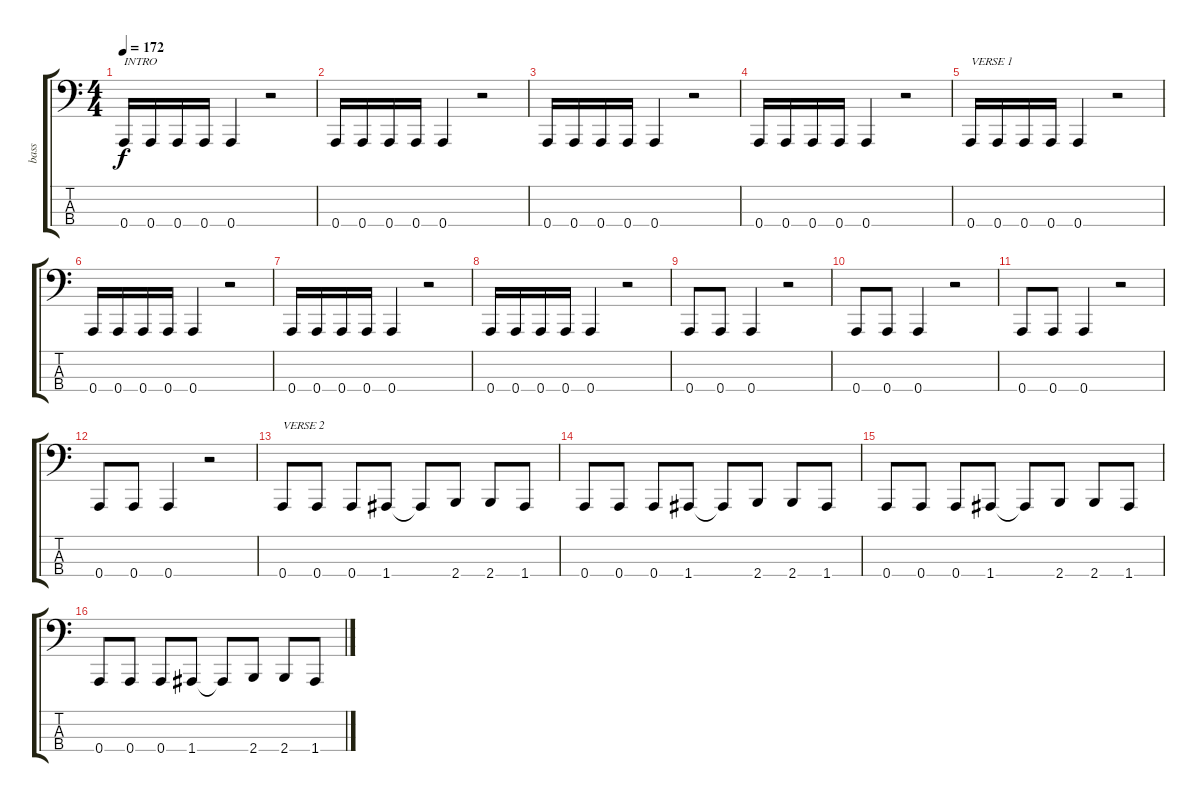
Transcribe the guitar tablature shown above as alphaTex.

\track ("bass" "bass") {instrument slapbass2}
\staff {score tabs}
\tuning (D2 A1 E1 A0) {hide}
\ts (4 4)
\tempo 172
\clef f4
\ks c
0.4.16{txt "INTRO" dy f instrument slapbass2} 0.4.16 0.4.16 0.4.16 0.4.4 r.2 |
0.4.16 0.4.16 0.4.16 0.4.16 0.4.4 r.2 |
0.4.16 0.4.16 0.4.16 0.4.16 0.4.4 r.2 |
0.4.16 0.4.16 0.4.16 0.4.16 0.4.4 r.2 |
0.4.16{txt "VERSE 1"} 0.4.16 0.4.16 0.4.16 0.4.4 r.2 |
0.4.16 0.4.16 0.4.16 0.4.16 0.4.4 r.2 |
0.4.16 0.4.16 0.4.16 0.4.16 0.4.4 r.2 |
0.4.16 0.4.16 0.4.16 0.4.16 0.4.4 r.2 |
0.4.8 0.4.8 0.4.4 r.2 |
0.4.8 0.4.8 0.4.4 r.2 |
0.4.8 0.4.8 0.4.4 r.2 |
0.4.8 0.4.8 0.4.4 r.2 |
0.4.8{txt "VERSE 2"} 0.4.8 0.4.8 1.4.8 1.4{t}.8 2.4.8 2.4.8 1.4.8 |
0.4.8 0.4.8 0.4.8 1.4.8 1.4{t}.8 2.4.8 2.4.8 1.4.8 |
0.4.8 0.4.8 0.4.8 1.4.8 1.4{t}.8 2.4.8 2.4.8 1.4.8 |
0.4.8 0.4.8 0.4.8 1.4.8 1.4{t}.8 2.4.8 2.4.8 1.4.8
